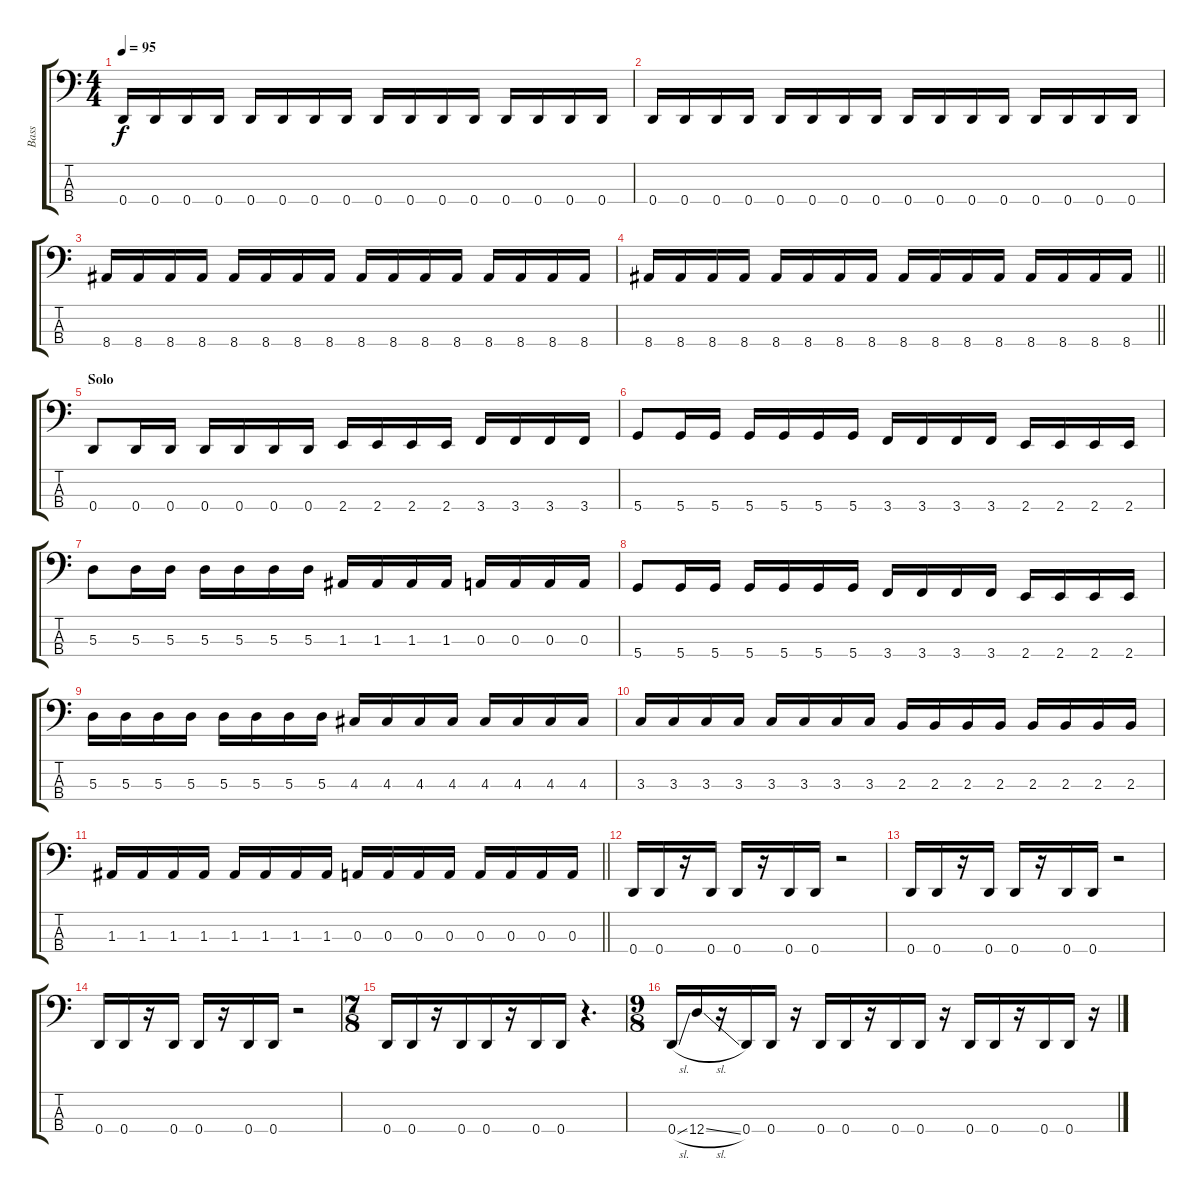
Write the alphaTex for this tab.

\track ("Bass" "Bass") {instrument electricbasspick}
\staff {score tabs}
\tuning (G2 D2 A1 D1) {hide}
\ts (4 4)
\tempo 95
\clef f4
\ks c
0.4.16{dy f} 0.4.16 0.4.16 0.4.16 0.4.16 0.4.16 0.4.16 0.4.16 0.4.16 0.4.16 0.4.16 0.4.16 0.4.16 0.4.16 0.4.16 0.4.16 |
0.4.16 0.4.16 0.4.16 0.4.16 0.4.16 0.4.16 0.4.16 0.4.16 0.4.16 0.4.16 0.4.16 0.4.16 0.4.16 0.4.16 0.4.16 0.4.16 |
8.4.16 8.4.16 8.4.16 8.4.16 8.4.16 8.4.16 8.4.16 8.4.16 8.4.16 8.4.16 8.4.16 8.4.16 8.4.16 8.4.16 8.4.16 8.4.16 |
\barLineRight lightlight
8.4.16 8.4.16 8.4.16 8.4.16 8.4.16 8.4.16 8.4.16 8.4.16 8.4.16 8.4.16 8.4.16 8.4.16 8.4.16 8.4.16 8.4.16 8.4.16 |
\section ("" "Solo")
0.4.8 0.4.16 0.4.16 0.4.16 0.4.16 0.4.16 0.4.16 2.4.16 2.4.16 2.4.16 2.4.16 3.4.16 3.4.16 3.4.16 3.4.16 |
5.4.8 5.4.16 5.4.16 5.4.16 5.4.16 5.4.16 5.4.16 3.4.16 3.4.16 3.4.16 3.4.16 2.4.16 2.4.16 2.4.16 2.4.16 |
5.3.8 5.3.16 5.3.16 5.3.16 5.3.16 5.3.16 5.3.16 1.3.16 1.3.16 1.3.16 1.3.16 0.3.16 0.3.16 0.3.16 0.3.16 |
5.4.8 5.4.16 5.4.16 5.4.16 5.4.16 5.4.16 5.4.16 3.4.16 3.4.16 3.4.16 3.4.16 2.4.16 2.4.16 2.4.16 2.4.16 |
5.3.16 5.3.16 5.3.16 5.3.16 5.3.16 5.3.16 5.3.16 5.3.16 4.3.16 4.3.16 4.3.16 4.3.16 4.3.16 4.3.16 4.3.16 4.3.16 |
3.3.16 3.3.16 3.3.16 3.3.16 3.3.16 3.3.16 3.3.16 3.3.16 2.3.16 2.3.16 2.3.16 2.3.16 2.3.16 2.3.16 2.3.16 2.3.16 |
\barLineRight lightlight
1.3.16 1.3.16 1.3.16 1.3.16 1.3.16 1.3.16 1.3.16 1.3.16 0.3.16 0.3.16 0.3.16 0.3.16 0.3.16 0.3.16 0.3.16 0.3.16 |
0.4.16 0.4.16 r.16 0.4.16 0.4.16 r.16 0.4.16 0.4.16 r.2 |
0.4.16 0.4.16 r.16 0.4.16 0.4.16 r.16 0.4.16 0.4.16 r.2 |
0.4.16 0.4.16 r.16 0.4.16 0.4.16 r.16 0.4.16 0.4.16 r.2 |
\ts (7 8)
0.4.16 0.4.16 r.16 0.4.16 0.4.16 r.16 0.4.16 0.4.16 r.4{d} |
\ts (9 8)
0.4{sl}.16 12.4{sl}.16 r.16 0.4.16 0.4.16 r.16 0.4.16 0.4.16 r.16 0.4.16 0.4.16 r.16 0.4.16 0.4.16 r.16 0.4.16 0.4.16 r.16
